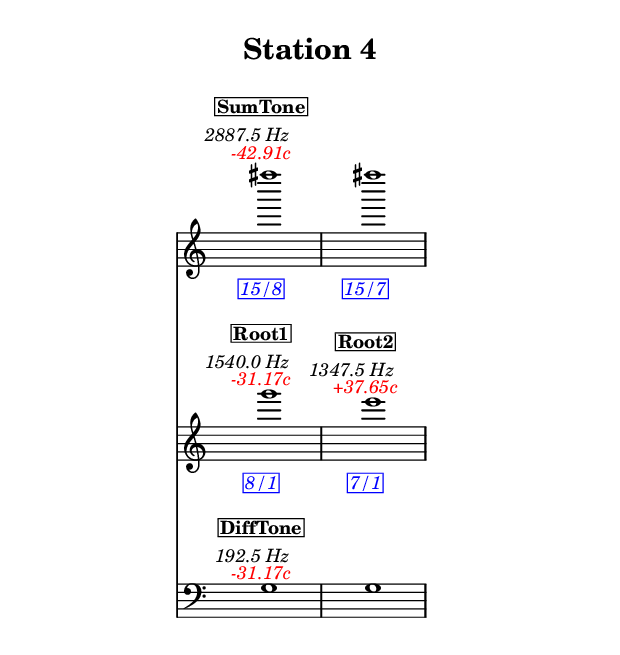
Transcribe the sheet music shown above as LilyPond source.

\version "2.20.0"
\language "english"

#(set-default-paper-size "a6" 'portrait)
#(set-global-staff-size 16)

\header {
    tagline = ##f
    title = \markup {
        \pad-around
            #3
            "Station 4"
        }
}

\layout {
    indent = #25
}

\paper {
    systems-per-page = 1
}

\score {
    \new Score
    <<
        \new Staff
        \with
        {
            \remove Time_signature_engraver
        }
        {
            \clef "treble"
            fs''''1
            - \tweak color #red
            ^ \markup {
                \halign
                    #0
                    \italic
                        {
                            -42.91c
                        }
                }
            ^ \markup {
                \halign
                    #1
                    \italic
                        {
                            2887.5
                            Hz
                        }
                }
            ^ \markup {
                \pad-around
                    #1
                    \box
                        \vcenter
                            \halign
                                #0
                                \bold
                                    {
                                        SumTone
                                    }
                }
            - \tweak color #blue
            _ \markup {
                \pad-around
                    #1
                    \box
                        \halign
                            #0
                            \italic
                                {
                                    15/8
                                }
                }
            \override Score.NonMusicalPaperColumn.padding = #5
            \clef "treble"
            fs''''1
            - \tweak color #blue
            _ \markup {
                \pad-around
                    #1
                    \box
                        \halign
                            #0
                            \italic
                                {
                                    15/7
                                }
                }
        }
        \new Staff
        \with
        {
            \remove Time_signature_engraver
        }
        {
            \clef "treble"
            g'''1
            - \tweak color #red
            ^ \markup {
                \halign
                    #0
                    \italic
                        {
                            -31.17c
                        }
                }
            ^ \markup {
                \halign
                    #1
                    \italic
                        {
                            1540.0
                            Hz
                        }
                }
            ^ \markup {
                \pad-around
                    #1
                    \box
                        \vcenter
                            \halign
                                #0
                                \bold
                                    {
                                        Root1
                                    }
                }
            - \tweak color #blue
            _ \markup {
                \pad-around
                    #1
                    \box
                        \halign
                            #0
                            \italic
                                {
                                    8/1
                                }
                }
            \clef "treble"
            e'''1
            - \tweak color #red
            ^ \markup {
                \halign
                    #0
                    \italic
                        {
                            +37.65c
                        }
                }
            ^ \markup {
                \halign
                    #1
                    \italic
                        {
                            1347.5
                            Hz
                        }
                }
            ^ \markup {
                \pad-around
                    #1
                    \box
                        \vcenter
                            \halign
                                #0
                                \bold
                                    {
                                        Root2
                                    }
                }
            - \tweak color #blue
            _ \markup {
                \pad-around
                    #1
                    \box
                        \halign
                            #0
                            \italic
                                {
                                    7/1
                                }
                }
        }
        \new Staff
        \with
        {
            \remove Time_signature_engraver
        }
        {
            \clef "bass"
            g1
            - \tweak color #red
            ^ \markup {
                \halign
                    #0
                    \italic
                        {
                            -31.17c
                        }
                }
            ^ \markup {
                \halign
                    #1
                    \italic
                        {
                            192.5
                            Hz
                        }
                }
            ^ \markup {
                \pad-around
                    #1
                    \box
                        \vcenter
                            \halign
                                #0
                                \bold
                                    {
                                        DiffTone
                                    }
                }
            \clef "bass"
            g1
        }
    >>
}